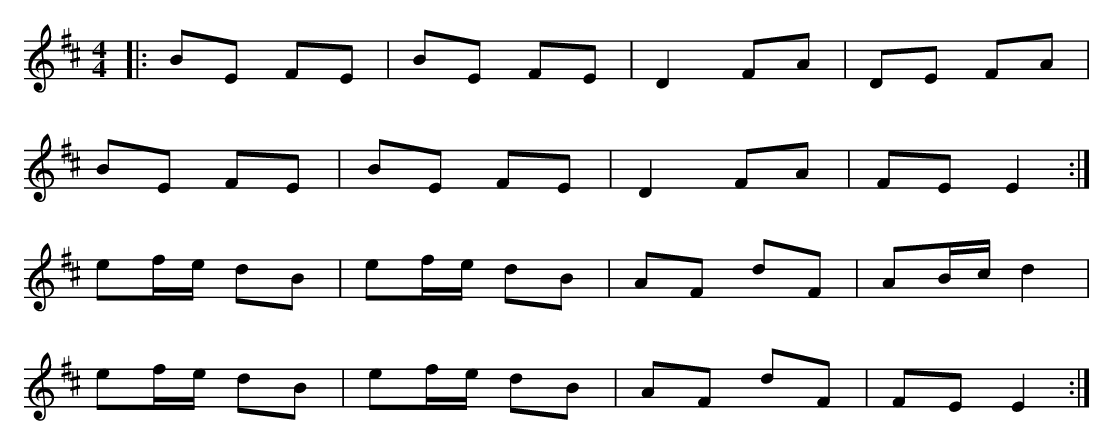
X:1
M:4/4
K:Edor
|:BE FE|BE FE|D2 FA|DE FA|
BE FE|BE FE|D2 FA|FE E2:|
ef/e/ dB|ef/e/ dB|AF dF|AB/c/ d2|
ef/e/ dB|ef/e/ dB|AF dF|FE E2:|
